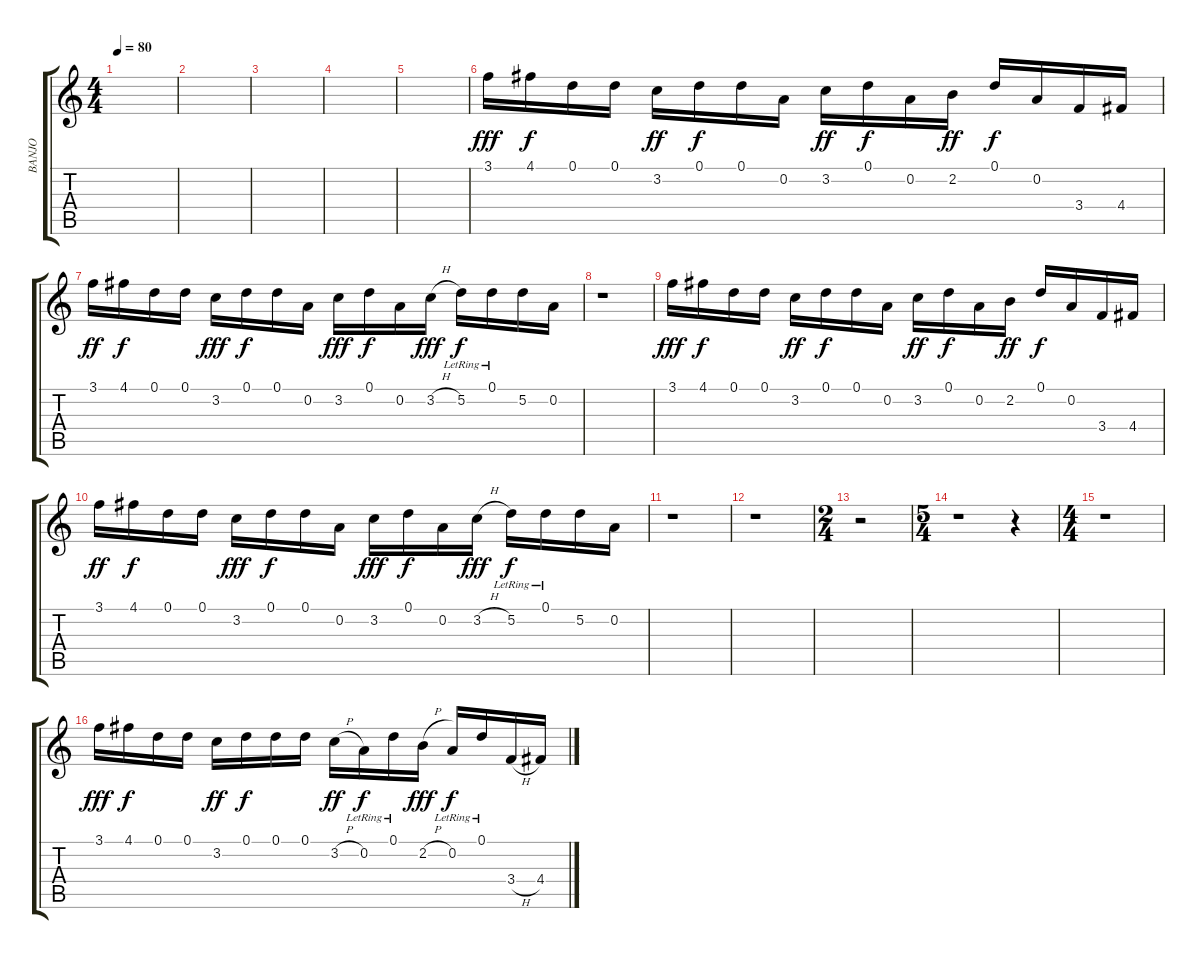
\track ("BANJO" "BANJO") {instrument banjo}
\staff {score tabs}
\tuning (D4 A3 G3 D3 A2 D2) {hide}
\displaytranspose 12
\ts (4 4)
\tempo 80
\clef g2
\ks c
|
|
|
|
|
3.1.16{dy fff} 4.1.16{dy f} 0.1.16 0.1.16 3.2.16{dy ff} 0.1.16{dy f} 0.1.16 0.2.16 3.2.16{dy ff} 0.1.16{dy f} 0.2.16 2.2.16{dy ff} 0.1.16{dy f} 0.2.16 3.4.16 4.4.16 |
3.1.16{dy ff} 4.1.16{dy f} 0.1.16 0.1.16 3.2.16{dy fff} 0.1.16{dy f} 0.1.16 0.2.16 3.2.16{dy fff} 0.1.16{dy f} 0.2.16 3.2{h}.16{dy fff} 5.2{lr}.16{dy f} 0.1{lr}.16 5.2.16 0.2.16 |
r.1 |
3.1.16{dy fff} 4.1.16{dy f} 0.1.16 0.1.16 3.2.16{dy ff} 0.1.16{dy f} 0.1.16 0.2.16 3.2.16{dy ff} 0.1.16{dy f} 0.2.16 2.2.16{dy ff} 0.1.16{dy f} 0.2.16 3.4.16 4.4.16 |
3.1.16{dy ff} 4.1.16{dy f} 0.1.16 0.1.16 3.2.16{dy fff} 0.1.16{dy f} 0.1.16 0.2.16 3.2.16{dy fff} 0.1.16{dy f} 0.2.16 3.2{h}.16{dy fff} 5.2{lr}.16{dy f} 0.1{lr}.16 5.2.16 0.2.16 |
r.1 |
r.1 |
\ts (2 4)
r.2 |
\ts (5 4)
r.1 r.4 |
\ts (4 4)
r.1 |
3.1.16{dy fff} 4.1.16{dy f} 0.1.16 0.1.16 3.2.16{dy ff} 0.1.16{dy f} 0.1.16 0.1.16 3.2{h}.16{dy ff} 0.2{lr}.16{dy f} 0.1{lr}.16 2.2{h}.16{dy fff} 0.2{lr}.16{dy f} 0.1{lr}.16 3.4{h}.16 4.4.16
